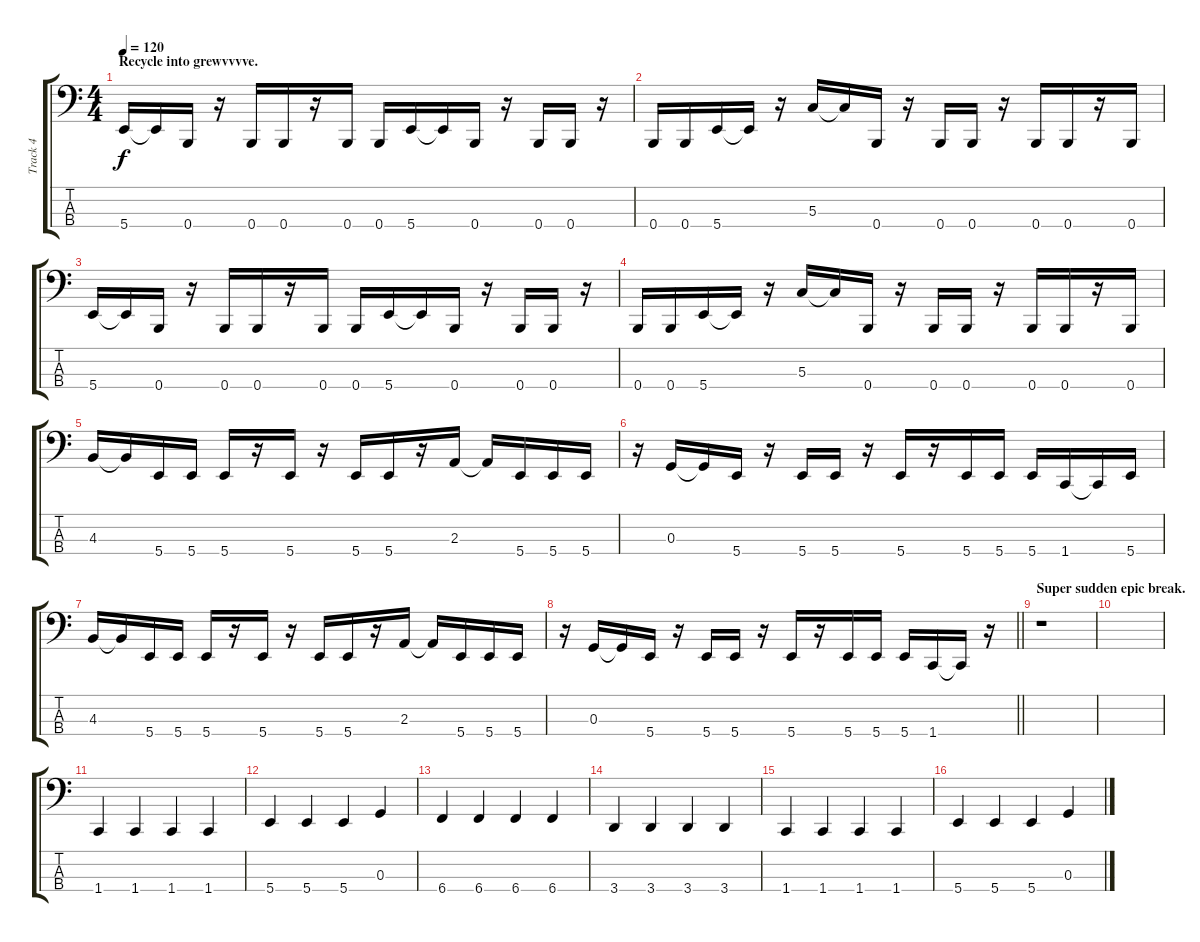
\track ("Track 4" "Track 4") {instrument electricbassfinger}
\staff {score tabs}
\tuning (F2 C2 G1 B0) {hide}
\ts (4 4)
\section ("" "Recycle into grewvvvve.")
\tempo 120
\clef f4
\ks c
5.4.16{dy f} 5.4{t}.16 0.4.16 r.16 0.4.16 0.4.16 r.16 0.4.16 0.4.16 5.4.16 5.4{t}.16 0.4.16 r.16 0.4.16 0.4.16 r.16 |
0.4.16 0.4.16 5.4.16 5.4{t}.16 r.16 5.3.16 5.3{t}.16 0.4.16 r.16 0.4.16 0.4.16 r.16 0.4.16 0.4.16 r.16 0.4.16 |
5.4.16 5.4{t}.16 0.4.16 r.16 0.4.16 0.4.16 r.16 0.4.16 0.4.16 5.4.16 5.4{t}.16 0.4.16 r.16 0.4.16 0.4.16 r.16 |
0.4.16 0.4.16 5.4.16 5.4{t}.16 r.16 5.3.16 5.3{t}.16 0.4.16 r.16 0.4.16 0.4.16 r.16 0.4.16 0.4.16 r.16 0.4.16 |
4.3.16 4.3{t}.16 5.4.16 5.4.16 5.4.16 r.16 5.4.16 r.16 5.4.16 5.4.16 r.16 2.3.16 2.3{t}.16 5.4.16 5.4.16 5.4.16 |
r.16 0.3.16 0.3{t}.16 5.4.16 r.16 5.4.16 5.4.16 r.16 5.4.16 r.16 5.4.16 5.4.16 5.4.16 1.4.16 1.4{t}.16 5.4.16 |
4.3.16 4.3{t}.16 5.4.16 5.4.16 5.4.16 r.16 5.4.16 r.16 5.4.16 5.4.16 r.16 2.3.16 2.3{t}.16 5.4.16 5.4.16 5.4.16 |
\barLineRight lightlight
r.16 0.3.16 0.3{t}.16 5.4.16 r.16 5.4.16 5.4.16 r.16 5.4.16 r.16 5.4.16 5.4.16 5.4.16 1.4.16 1.4{t}.16 r.16 |
\section ("" "Super sudden epic break.")
r.1 |
|
1.4.4 1.4.4 1.4.4 1.4.4 |
5.4.4 5.4.4 5.4.4 0.3.4 |
6.4.4 6.4.4 6.4.4 6.4.4 |
3.4.4 3.4.4 3.4.4 3.4.4 |
1.4.4 1.4.4 1.4.4 1.4.4 |
5.4.4 5.4.4 5.4.4 0.3.4
